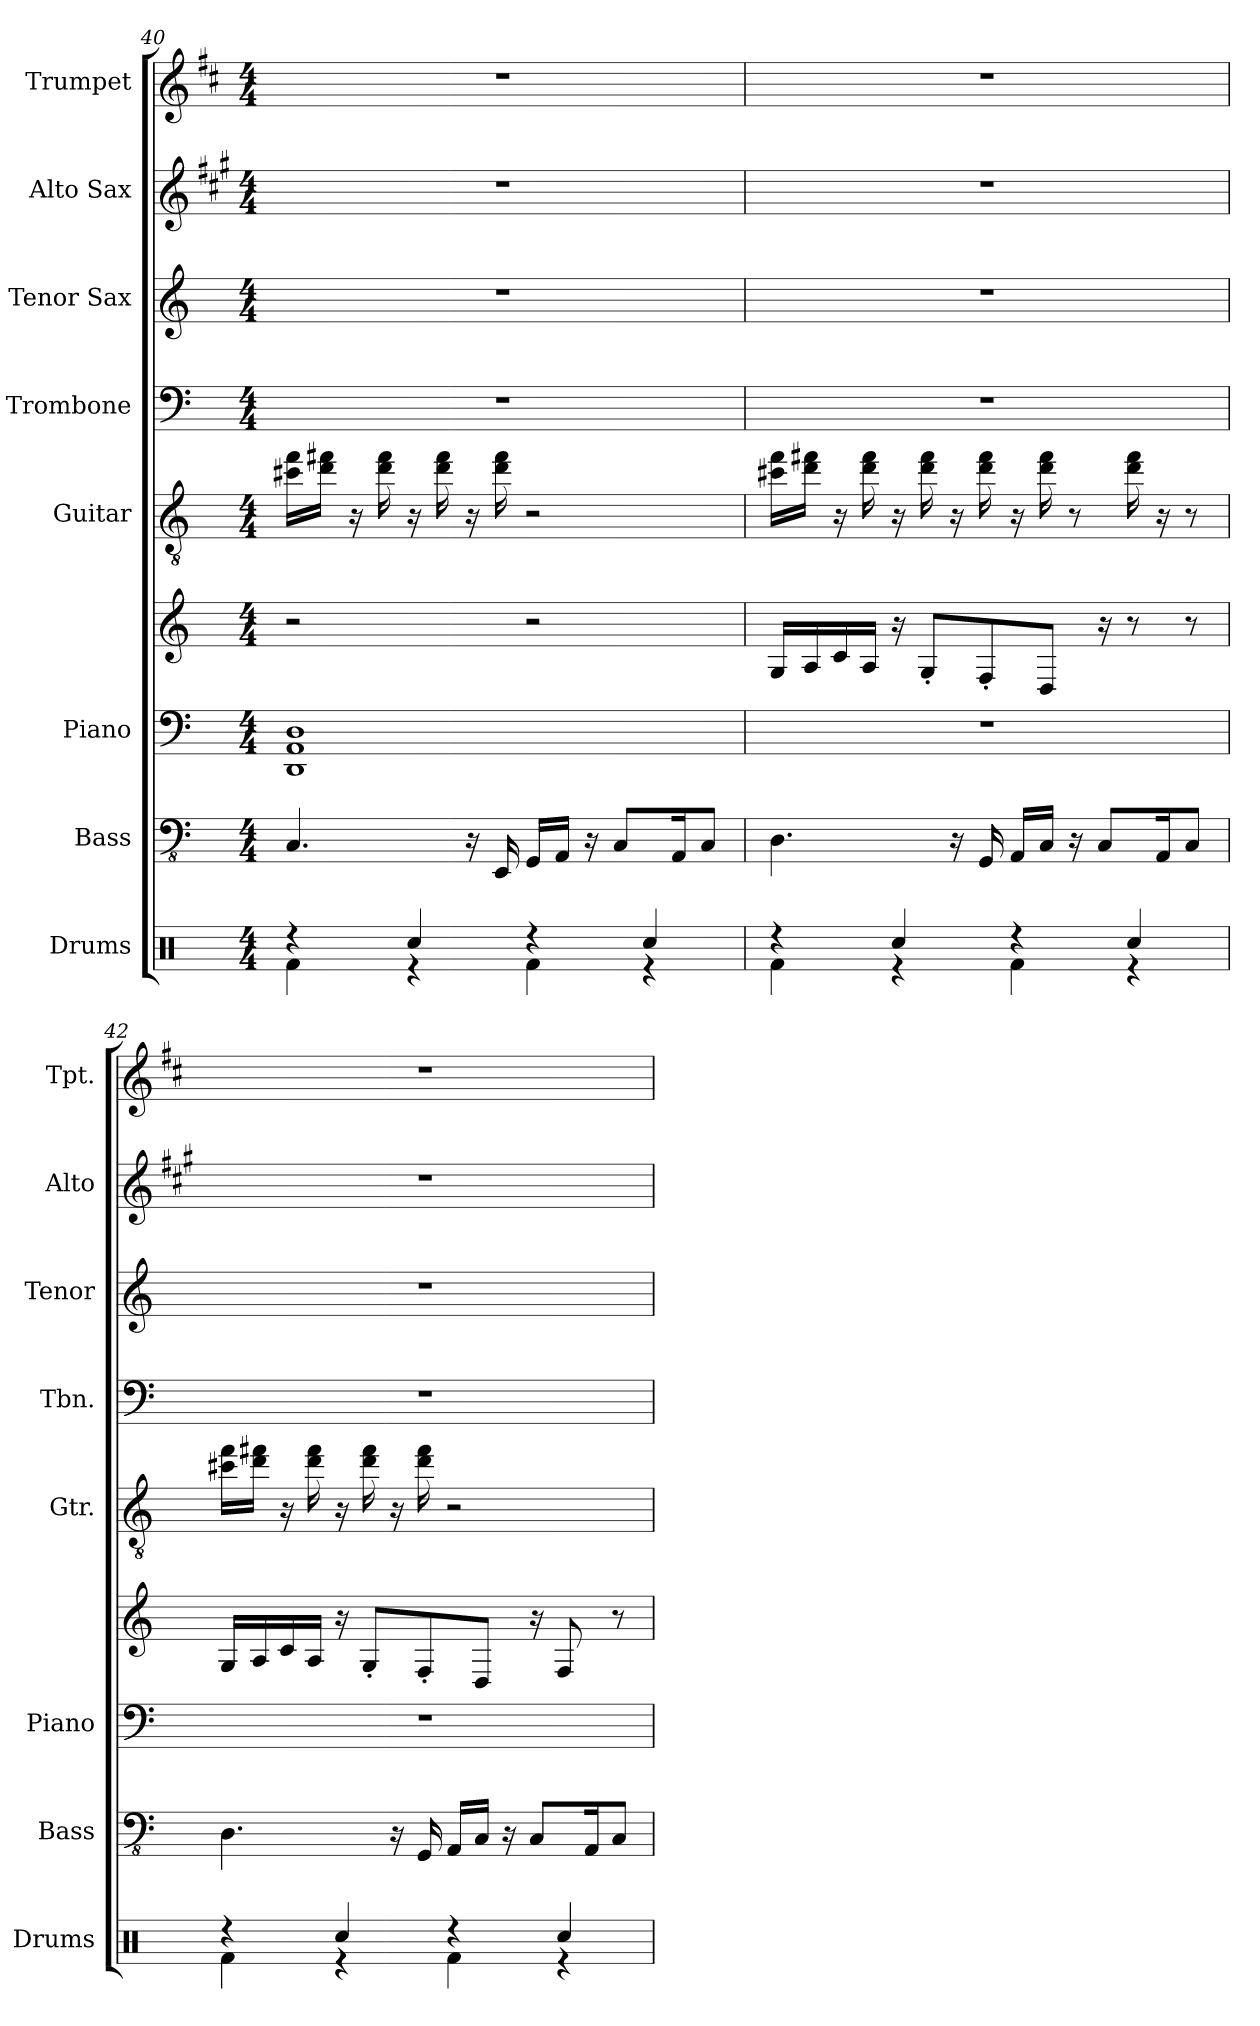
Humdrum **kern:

**kern	**kern	**kern	**kern	**kern	**kern	**kern	**kern	**kern
*part8	*part7	*part6	*part6	*part5	*part4	*part3	*part2	*part1
*staff9	*staff8	*staff7	*staff6	*staff5	*staff4	*staff3	*staff2	*staff1
*I"Drums	*I"Bass	*I"Piano	*	*I"Guitar	*I"Trombone	*I"Tenor Sax	*I"Alto Sax	*I"Trumpet
*I'Drums	*I'Bass	*I'Piano	*	*I'Gtr.	*I'Tbn.	*I'Tenor	*I'Alto	*I'Tpt.
*clefX	*clefFv4	*clefF4	*clefG2	*clefGv2	*clefF4	*clefG2	*clefG2	*clefG2
*	*	*	*	*	*	*ITrd8c14	*ITrd5c9	*ITrd1c2
*k[]	*k[]	*k[]	*k[]	*k[]	*k[]	*k[]	*k[]	*k[]
*M4/4	*M4/4	*M4/4	*M4/4	*M4/4	*M4/4	*M4/4	*M4/4	*M4/4
=40	=40	=40	=40	=40	=40	=40	=40	=40
*^	*	*	*	*	*	*	*	*
4r	4Rf\	4.CC/	1DD 1AA 1D	2r	16cc#X\ 16ff\LL	1r	1r	1r	1r
.	.	.	.	.	16dd\ 16ff#X\JJ	.	.	.	.
.	.	.	.	.	16r	.	.	.	.
.	.	.	.	.	16dd\ 16ff#\	.	.	.	.
4Rcc/	4r	.	.	.	16r	.	.	.	.
.	.	.	.	.	16dd\ 16ff#\	.	.	.	.
.	.	16r	.	.	16r	.	.	.	.
.	.	16EEE/	.	.	16dd\ 16ff#\	.	.	.	.
4r	4Rf\	16GGG/LL	.	2r	2r	.	.	.	.
.	.	16AAA/JJ	.	.	.	.	.	.	.
.	.	16r	.	.	.	.	.	.	.
.	.	8CC/L	.	.	.	.	.	.	.
4Rcc/	4r	.	.	.	.	.	.	.	.
.	.	16AAA/K	.	.	.	.	.	.	.
.	.	8CC/J	.	.	.	.	.	.	.
!!LO:PB:g=z
=41	=41	=41	=41	=41	=41	=41	=41	=41	=41
4r	4Rf\	4.DD\	1r	16G/LL	16cc#X\ 16ff\LL	1r	1r	1r	1r
.	.	.	.	16A/	16dd\ 16ff#X\JJ	.	.	.	.
.	.	.	.	16c/	16r	.	.	.	.
.	.	.	.	16A/JJ	16dd\ 16ff#\	.	.	.	.
4Rcc/	4r	.	.	16r	16r	.	.	.	.
.	.	.	.	8G'/L	16dd\ 16ff#\	.	.	.	.
.	.	16r	.	.	16r	.	.	.	.
.	.	16GGG/	.	8F'/	16dd\ 16ff#\	.	.	.	.
4r	4Rf\	16AAA/LL	.	.	16r	.	.	.	.
.	.	16CC/JJ	.	8D/J	16dd\ 16ff#\	.	.	.	.
.	.	16r	.	.	8r	.	.	.	.
.	.	8CC/L	.	16r	.	.	.	.	.
4Rcc/	4r	.	.	8r	16dd\ 16ff#\	.	.	.	.
.	.	16AAA/K	.	.	16r	.	.	.	.
.	.	8CC/J	.	8r	8r	.	.	.	.
=42	=42	=42	=42	=42	=42	=42	=42	=42	=42
4r	4Rf\	4.DD\	1r	16G/LL	16cc#X\ 16ff\LL	1r	1r	1r	1r
.	.	.	.	16A/	16dd\ 16ff#X\JJ	.	.	.	.
.	.	.	.	16c/	16r	.	.	.	.
.	.	.	.	16A/JJ	16dd\ 16ff#\	.	.	.	.
4Rcc/	4r	.	.	16r	16r	.	.	.	.
.	.	.	.	8G'/L	16dd\ 16ff#\	.	.	.	.
.	.	16r	.	.	16r	.	.	.	.
.	.	16GGG/	.	8F'/	16dd\ 16ff#\	.	.	.	.
4r	4Rf\	16AAA/LL	.	.	2r	.	.	.	.
.	.	16CC/JJ	.	8D/J	.	.	.	.	.
.	.	16r	.	.	.	.	.	.	.
.	.	8CC/L	.	16r	.	.	.	.	.
4Rcc/	4r	.	.	8F/	.	.	.	.	.
.	.	16AAA/K	.	.	.	.	.	.	.
.	.	8CC/J	.	8r	.	.	.	.	.
*v	*v	*	*	*	*	*	*	*	*
=	=	=	=	=	=	=	=	=
*-	*-	*-	*-	*-	*-	*-	*-	*-
